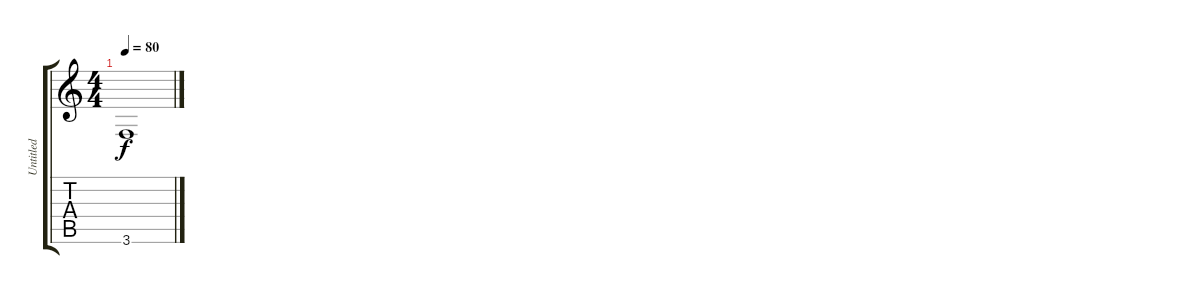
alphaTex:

\track ("Untitled" "Untitled") {instrument acousticguitarsteel}
\staff {score tabs}
\tuning (C4 A3 G3 D3 A2 D2) {hide}
\ts (4 4)
\tempo 80
\clef g2
\ks c
3.6.1{dy f}
